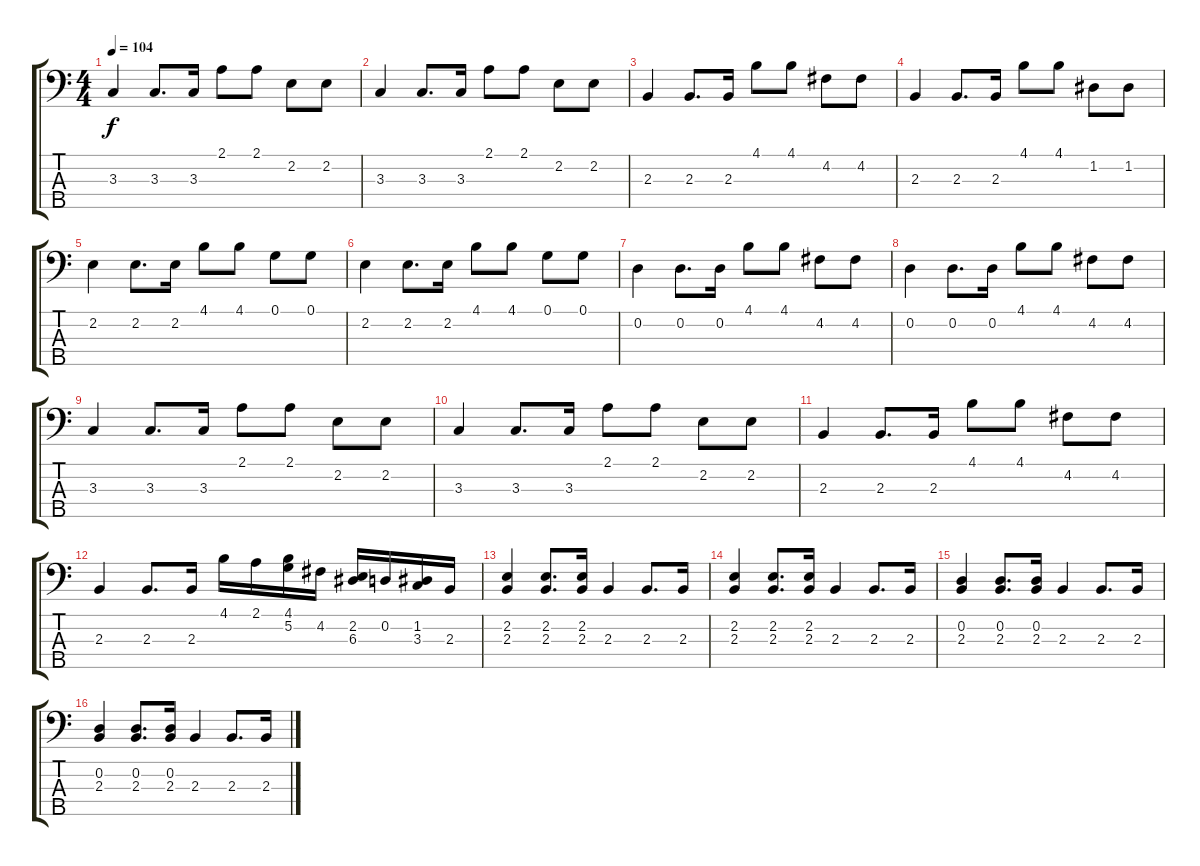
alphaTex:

\track "" {instrument electricguitarmuted}
\staff {score tabs}
\tuning (G2 D2 A1 E1 B0) {hide}
\ts (4 4)
\tempo 104
\clef f4
\ks c
3.3.4{dy f} 3.3.8{d} 3.3.16 2.1.8 2.1.8 2.2.8 2.2.8 |
3.3.4 3.3.8{d} 3.3.16 2.1.8 2.1.8 2.2.8 2.2.8 |
2.3.4 2.3.8{d} 2.3.16 4.1.8 4.1.8 4.2.8 4.2.8 |
2.3.4 2.3.8{d} 2.3.16 4.1.8 4.1.8 1.2.8 1.2.8 |
2.2.4 2.2.8{d} 2.2.16 4.1.8 4.1.8 0.1.8 0.1.8 |
2.2.4 2.2.8{d} 2.2.16 4.1.8 4.1.8 0.1.8 0.1.8 |
0.2.4 0.2.8{d} 0.2.16 4.1.8 4.1.8 4.2.8 4.2.8 |
0.2.4 0.2.8{d} 0.2.16 4.1.8 4.1.8 4.2.8 4.2.8 |
3.3.4 3.3.8{d} 3.3.16 2.1.8 2.1.8 2.2.8 2.2.8 |
3.3.4 3.3.8{d} 3.3.16 2.1.8 2.1.8 2.2.8 2.2.8 |
2.3.4 2.3.8{d} 2.3.16 4.1.8 4.1.8 4.2.8 4.2.8 |
2.3.4 2.3.8{d} 2.3.16 4.1.16 2.1.16 (4.1 5.2).16 4.2.16 (2.2 6.3).16 0.2.16 (1.2 3.3).16 2.3.16 |
(2.2 2.3).4 (2.2 2.3).8{d} (2.2 2.3).16 2.3.4 2.3.8{d} 2.3.16 |
(2.2 2.3).4 (2.2 2.3).8{d} (2.2 2.3).16 2.3.4 2.3.8{d} 2.3.16 |
(0.2 2.3).4 (0.2 2.3).8{d} (0.2 2.3).16 2.3.4 2.3.8{d} 2.3.16 |
(0.2 2.3).4 (0.2 2.3).8{d} (0.2 2.3).16 2.3.4 2.3.8{d} 2.3.16
